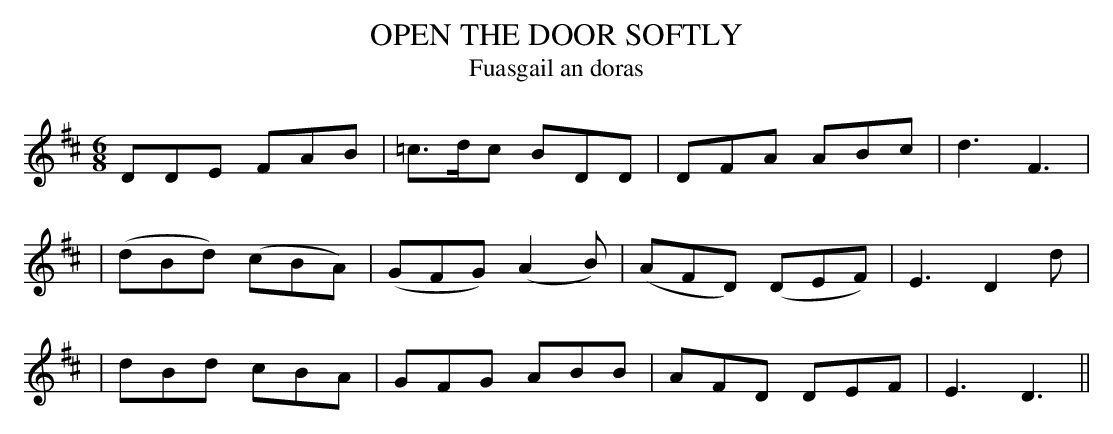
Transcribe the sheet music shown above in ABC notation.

X:1
T: OPEN THE DOOR SOFTLY
T: Fuasgail an doras
M: 6/8
L: 1/8
K: D
   DDE   FAB  | =c>dc  BDD  |  DFA   ABc  | d3 F3 |
| (dBd) (cBA) | (GFG) (A2B) | (AFD) (DEF) | E3 D2d |
|  dBd   cBA  |  GFG   ABB  |  AFD   DEF  | E3 D3 ||
